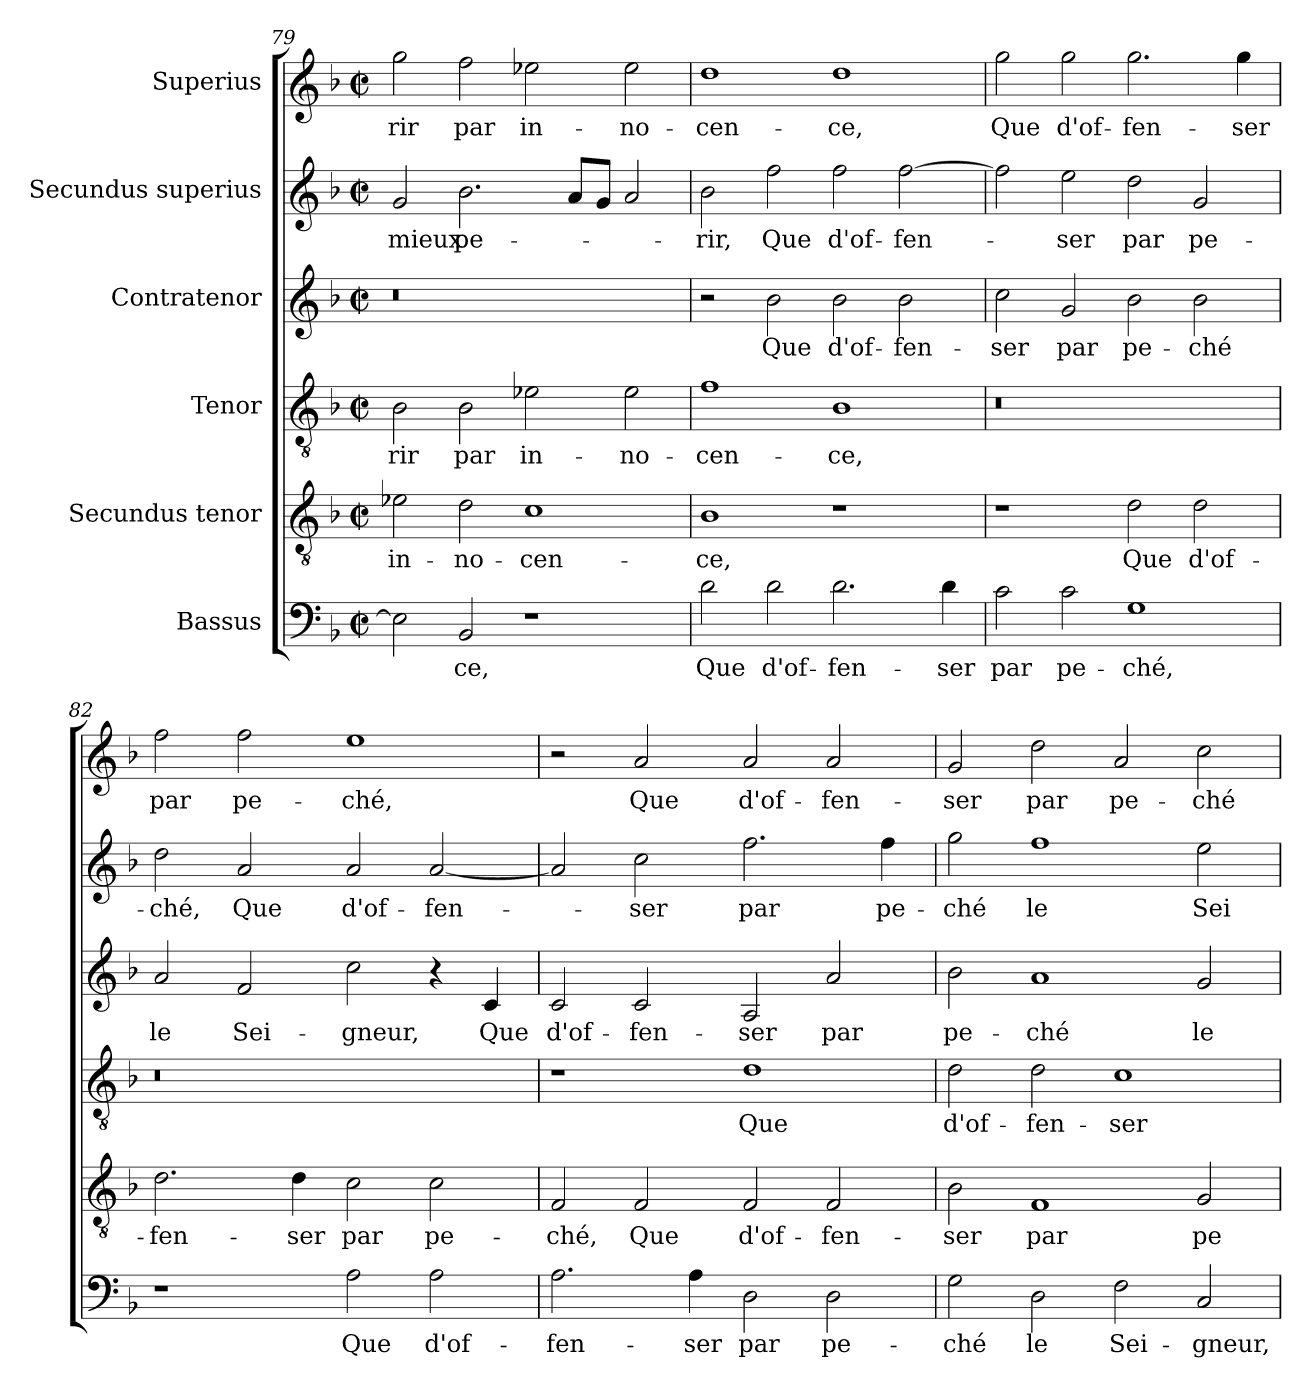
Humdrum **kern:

**kern	**text	**kern	**text	**kern	**text	**kern	**text	**kern	**text	**kern	**text
*part6	*part6	*part5	*part5	*part4	*part4	*part3	*part3	*part2	*part2	*part1	*part1
*staff6	*staff6	*staff5	*staff5	*staff4	*staff4	*staff3	*staff3	*staff2	*staff2	*staff1	*staff1
*I"Bassus	*	*I"Secundus tenor	*	*I"Tenor	*	*I"Contratenor	*	*I"Secundus superius	*	*I"Superius	*
*clefF4	*	*clefGv2	*	*clefGv2	*	*clefG2	*	*clefG2	*	*clefG2	*
*k[b-]	*	*k[b-]	*	*k[b-]	*	*k[b-]	*	*k[b-]	*	*k[b-]	*
*F:	*	*F:	*	*F:	*	*F:	*	*F:	*	*F:	*
*M2/2	*	*M2/2	*	*M2/2	*	*M2/2	*	*M2/2	*	*M2/2	*
*met(c|)	*	*met(c|)	*	*met(c|)	*	*met(c|)	*	*met(c|)	*	*met(c|)	*
=79	=79	=79	=79	=79	=79	=79	=79	=79	=79	=79	=79
!	!	!	!	!	!	!LO:N:vis=0	!	!	!	!	!
2E-\]	.	2e-X\	in-	2B-\	-rir	1r	.	2g/	mieux	2gg\	-rir
2BB-/	-ce,	2d\	-no-	2B-\	par	.	.	2.b-\	pe-	2ff\	par
1r	.	1c\	-cen-	2e-X\	in-	1ryy	.	.	.	2ee-X\	in-
.	.	.	.	.	.	.	.	8a/L	.	.	.
.	.	.	.	.	.	.	.	8g/J	.	.	.
.	.	.	.	2e-\	-no-	.	.	2a/	.	2ee-\	-no-
=80	=80	=80	=80	=80	=80	=80	=80	=80	=80	=80	=80
2d\	Que	1B-\	-ce,	1f\	-cen-	2r	.	2b-\	-rir,	1dd\	-cen-
2d\	d'of-	.	.	.	.	2b-\	Que	2ff\	Que	.	.
2.d\	-fen-	1r	.	1B-\	-ce,	2b-\	d'of-	2ff\	d'of-	1dd\	-ce,
.	.	.	.	.	.	2b-\	-fen-	[2ff\	-fen-	.	.
4d\	-ser	.	.	.	.	.	.	.	.	.	.
=81	=81	=81	=81	=81	=81	=81	=81	=81	=81	=81	=81
!	!	!	!	!LO:N:vis=0	!	!	!	!	!	!	!
2c\	par	1r	.	1r	.	2cc\	-ser	2ff\]	.	2gg\	Que
2c\	pe-	.	.	.	.	2g/	par	2ee\	-ser	2gg\	d'of-
1G\	-ché,	2d\	Que	1ryy	.	2b-\	pe-	2dd\	par	2.gg\	-fen-
.	.	2d\	d'of-	.	.	2b-\	-ché	2g/	pe-	.	.
.	.	.	.	.	.	.	.	.	.	4gg\	-ser
!!LO:LB:g=z
=82	=82	=82	=82	=82	=82	=82	=82	=82	=82	=82	=82
!	!	!	!	!LO:N:vis=0	!	!	!	!	!	!	!
1r	.	2.d\	-fen-	1r	.	2a/	le	2dd\	-ché,	2ff\	par
.	.	.	.	.	.	2f/	Sei-	2a/	Que	2ff\	pe-
.	.	4d\	-ser	.	.	.	.	.	.	.	.
2A\	Que	2c\	par	1ryy	.	2cc\	-gneur,	2a/	d'of-	1ee\	-ché,
2A\	d'of-	2c\	pe-	.	.	4r	.	[2a/	-fen-	.	.
.	.	.	.	.	.	4c/	Que	.	.	.	.
=83	=83	=83	=83	=83	=83	=83	=83	=83	=83	=83	=83
2.A\	-fen-	2F/	-ché,	1r	.	2c/	d'of-	2a/]	.	2r	.
.	.	2F/	Que	.	.	2c/	-fen-	2cc\	-ser	2a/	Que
4A\	-ser	.	.	.	.	.	.	.	.	.	.
2D\	par	2F/	d'of-	1d\	Que	2A/	-ser	2.ff\	par	2a/	d'of-
2D\	pe-	2F/	-fen-	.	.	2a/	par	.	.	2a/	-fen-
.	.	.	.	.	.	.	.	4ff\	pe-	.	.
=84	=84	=84	=84	=84	=84	=84	=84	=84	=84	=84	=84
2G\	-ché	2B-\	-ser	2d\	d'of-	2b-\	pe-	2gg\	-ché	2g/	-ser
2D\	le	1F/	par	2d\	-fen-	1a/	-ché	1ff\	le	2dd\	par
2F\	Sei-	.	.	1c\	-ser	.	.	.	.	2a/	pe-
2C/	-gneur,	2G/	pe-	.	.	2g/	le	2ee\	Sei-	2cc\	-ché
=	=	=	=	=	=	=	=	=	=	=	=
*-	*-	*-	*-	*-	*-	*-	*-	*-	*-	*-	*-
